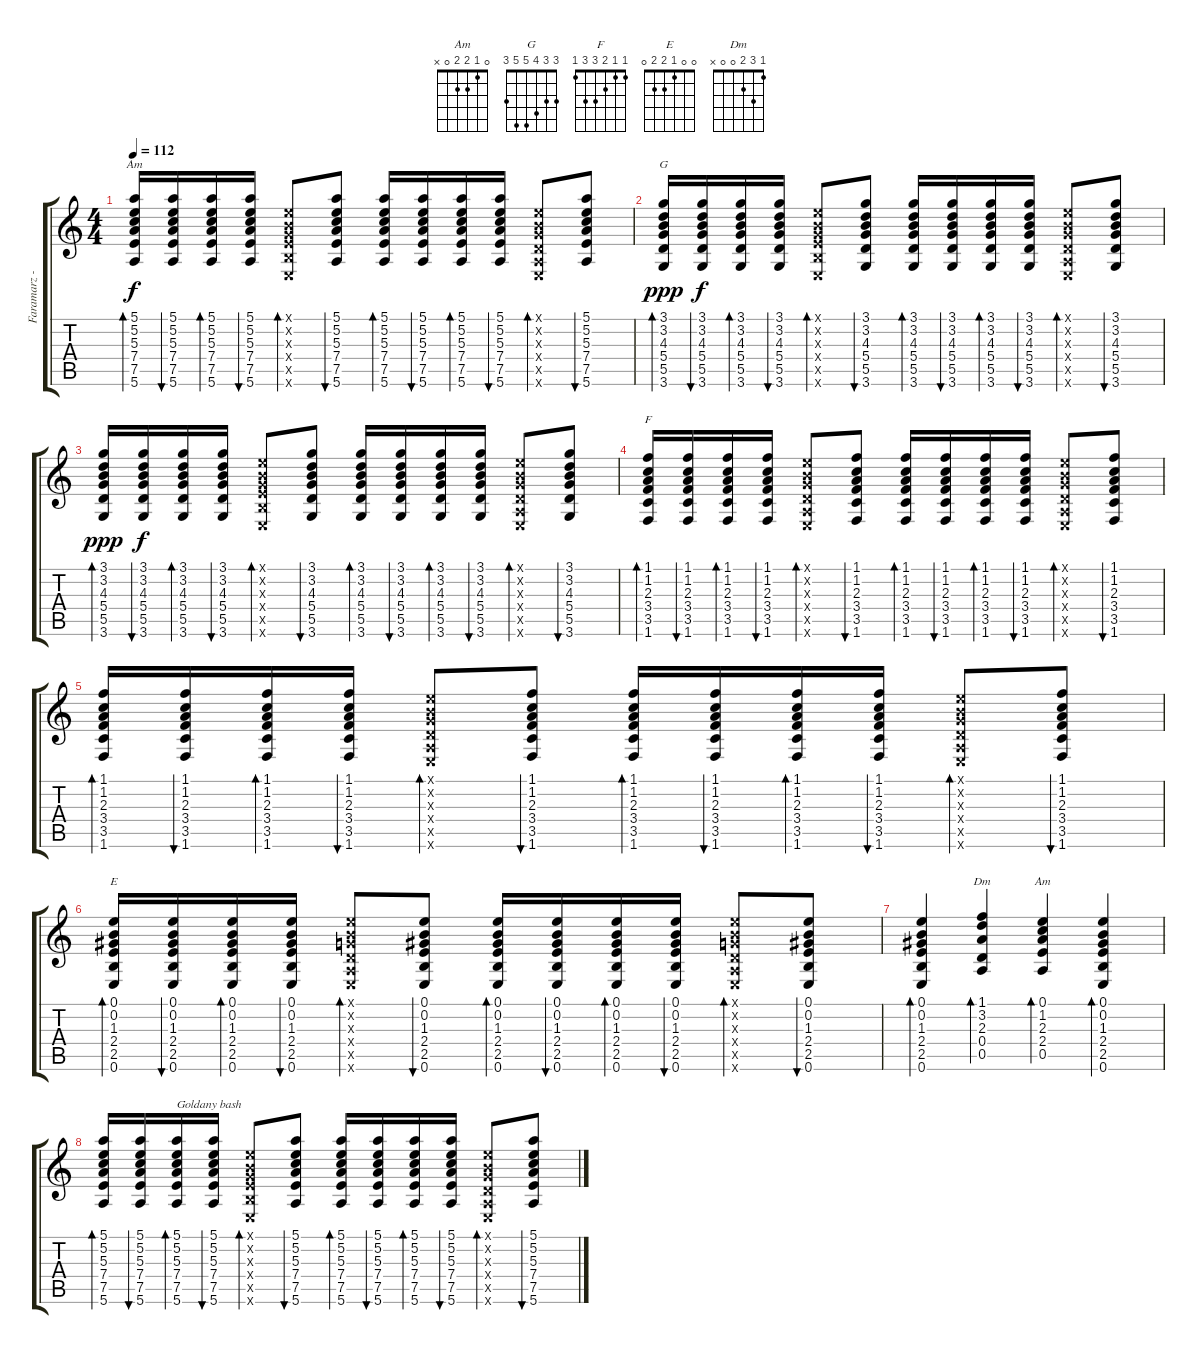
\track ("Faramarz - Guitar Rythm" "Faramarz -") {instrument acousticguitarnylon}
\staff {score tabs}
\tuning (E4 B3 G3 D3 A2 E2) {hide}
\chord ("Am" 5 5 5 7 7 5) {firstfret 5}
\chord ("G" 3 3 4 5 5 3)
\chord ("F" 1 1 2 3 3 1)
\chord ("E" 0 0 1 2 2 0)
\chord ("Dm" 1 3 2 0 0 x)
\chord ("Am" 0 1 2 2 0 x)
\ts (4 4)
\tempo 112
\clef g2
\ks c
(5.1 5.2 5.3 7.4 7.5 5.6).16{bd 30 ch "Am" dy f} (5.1 5.2 5.3 7.4 7.5 5.6).16{bu 30} (5.1 5.2 5.3 7.4 7.5 5.6).16{bd 30} (5.1 5.2 5.3 7.4 7.5 5.6).16{bu 30} (0.1{x} 0.2{x} 0.3{x} 2.4{x} 2.5{x} 0.6{x}).8{bd 30} (5.1 5.2 5.3 7.4 7.5 5.6).8{bu 30} (5.1 5.2 5.3 7.4 7.5 5.6).16{bd 30} (5.1 5.2 5.3 7.4 7.5 5.6).16{bu 30} (5.1 5.2 5.3 7.4 7.5 5.6).16{bd 30} (5.1 5.2 5.3 7.4 7.5 5.6).16{bu 30} (0.1{x} 0.2{x} 0.3{x} 0.4{x} 0.5{x} 0.6{x}).8{bd 30} (5.1 5.2 5.3 7.4 7.5 5.6).8{bu 30} |
(3.1 3.2 4.3 5.4 5.5 3.6).16{bd 30 ch "G" dy ppp} (3.1 3.2 4.3 5.4 5.5 3.6).16{bu 30 dy f} (3.1 3.2 4.3 5.4 5.5 3.6).16{bd 30} (3.1 3.2 4.3 5.4 5.5 3.6).16{bu 30} (0.1{x} 0.2{x} 0.3{x} 2.4{x} 2.5{x} 0.6{x}).8{bd 30} (3.1 3.2 4.3 5.4 5.5 3.6).8{bu 30} (3.1 3.2 4.3 5.4 5.5 3.6).16{bd 30} (3.1 3.2 4.3 5.4 5.5 3.6).16{bu 30} (3.1 3.2 4.3 5.4 5.5 3.6).16{bd 30} (3.1 3.2 4.3 5.4 5.5 3.6).16{bu 30} (0.1{x} 0.2{x} 0.3{x} 0.4{x} 0.5{x} 0.6{x}).8{bd 30} (3.1 3.2 4.3 5.4 5.5 3.6).8{bu 30} |
(3.1 3.2 4.3 5.4 5.5 3.6).16{bd 30 dy ppp} (3.1 3.2 4.3 5.4 5.5 3.6).16{bu 30 dy f} (3.1 3.2 4.3 5.4 5.5 3.6).16{bd 30} (3.1 3.2 4.3 5.4 5.5 3.6).16{bu 30} (0.1{x} 0.2{x} 0.3{x} 2.4{x} 2.5{x} 0.6{x}).8{bd 30} (3.1 3.2 4.3 5.4 5.5 3.6).8{bu 30} (3.1 3.2 4.3 5.4 5.5 3.6).16{bd 30} (3.1 3.2 4.3 5.4 5.5 3.6).16{bu 30} (3.1 3.2 4.3 5.4 5.5 3.6).16{bd 30} (3.1 3.2 4.3 5.4 5.5 3.6).16{bu 30} (0.1{x} 0.2{x} 0.3{x} 0.4{x} 0.5{x} 0.6{x}).8{bd 30} (3.1 3.2 4.3 5.4 5.5 3.6).8{bu 30} |
(1.1 1.2 2.3 3.4 3.5 1.6).16{bd 30 ch "F"} (1.1 1.2 2.3 3.4 3.5 1.6).16{bu 30} (1.1 1.2 2.3 3.4 3.5 1.6).16{bd 30} (1.1 1.2 2.3 3.4 3.5 1.6).16{bu 30} (0.1{x} 0.2{x} 0.3{x} 0.4{x} 0.5{x} 0.6{x}).8{bd 30} (1.1 1.2 2.3 3.4 3.5 1.6).8{bu 30} (1.1 1.2 2.3 3.4 3.5 1.6).16{bd 30} (1.1 1.2 2.3 3.4 3.5 1.6).16{bu 30} (1.1 1.2 2.3 3.4 3.5 1.6).16{bd 30} (1.1 1.2 2.3 3.4 3.5 1.6).16{bu 30} (0.1{x} 0.2{x} 0.3{x} 0.4{x} 0.5{x} 0.6{x}).8{bd 30} (1.1 1.2 2.3 3.4 3.5 1.6).8{bu 30} |
(1.1 1.2 2.3 3.4 3.5 1.6).16{bd 30} (1.1 1.2 2.3 3.4 3.5 1.6).16{bu 30} (1.1 1.2 2.3 3.4 3.5 1.6).16{bd 30} (1.1 1.2 2.3 3.4 3.5 1.6).16{bu 30} (0.1{x} 0.2{x} 0.3{x} 0.4{x} 0.5{x} 0.6{x}).8{bd 30} (1.1 1.2 2.3 3.4 3.5 1.6).8{bu 30} (1.1 1.2 2.3 3.4 3.5 1.6).16{bd 30} (1.1 1.2 2.3 3.4 3.5 1.6).16{bu 30} (1.1 1.2 2.3 3.4 3.5 1.6).16{bd 30} (1.1 1.2 2.3 3.4 3.5 1.6).16{bu 30} (0.1{x} 0.2{x} 0.3{x} 0.4{x} 0.5{x} 0.6{x}).8{bd 30} (1.1 1.2 2.3 3.4 3.5 1.6).8{bu 30} |
(0.1 0.2 1.3 2.4 2.5 0.6).16{bd 30 ch "E"} (0.1 0.2 1.3 2.4 2.5 0.6).16{bu 30} (0.1 0.2 1.3 2.4 2.5 0.6).16{bd 30} (0.1 0.2 1.3 2.4 2.5 0.6).16{bu 30} (0.1{x} 0.2{x} 0.3{x} 0.4{x} 0.5{x} 0.6{x}).8{bd 30} (0.1 0.2 1.3 2.4 2.5 0.6).8{bu 30} (0.1 0.2 1.3 2.4 2.5 0.6).16{bd 30} (0.1 0.2 1.3 2.4 2.5 0.6).16{bu 30} (0.1 0.2 1.3 2.4 2.5 0.6).16{bd 30} (0.1 0.2 1.3 2.4 2.5 0.6).16{bu 30} (0.1{x} 0.2{x} 0.3{x} 0.4{x} 0.5{x} 0.6{x}).8{bd 30} (0.1 0.2 1.3 2.4 2.5 0.6).8{bu 30} |
(0.1 0.2 1.3 2.4 2.5 0.6).4{bd 120} (1.1 3.2 2.3 0.4 0.5).4{bd 120 ch "Dm"} (0.1 1.2 2.3 2.4 0.5).4{bd 120 ch "Am"} (0.1 0.2 1.3 2.4 2.5 0.6).4{bd 120} |
(5.1 5.2 5.3 7.4 7.5 5.6).16{bd 30} (5.1 5.2 5.3 7.4 7.5 5.6).16{bu 30} (5.1 5.2 5.3 7.4 7.5 5.6).16{bd 30 txt "Goldany bash"} (5.1 5.2 5.3 7.4 7.5 5.6).16{bu 30} (0.1{x} 0.2{x} 0.3{x} 2.4{x} 2.5{x} 0.6{x}).8{bd 30} (5.1 5.2 5.3 7.4 7.5 5.6).8{bu 30} (5.1 5.2 5.3 7.4 7.5 5.6).16{bd 30} (5.1 5.2 5.3 7.4 7.5 5.6).16{bu 30} (5.1 5.2 5.3 7.4 7.5 5.6).16{bd 30} (5.1 5.2 5.3 7.4 7.5 5.6).16{bu 30} (0.1{x} 0.2{x} 0.3{x} 0.4{x} 0.5{x} 0.6{x}).8{bd 30} (5.1 5.2 5.3 7.4 7.5 5.6).8{bu 30}
